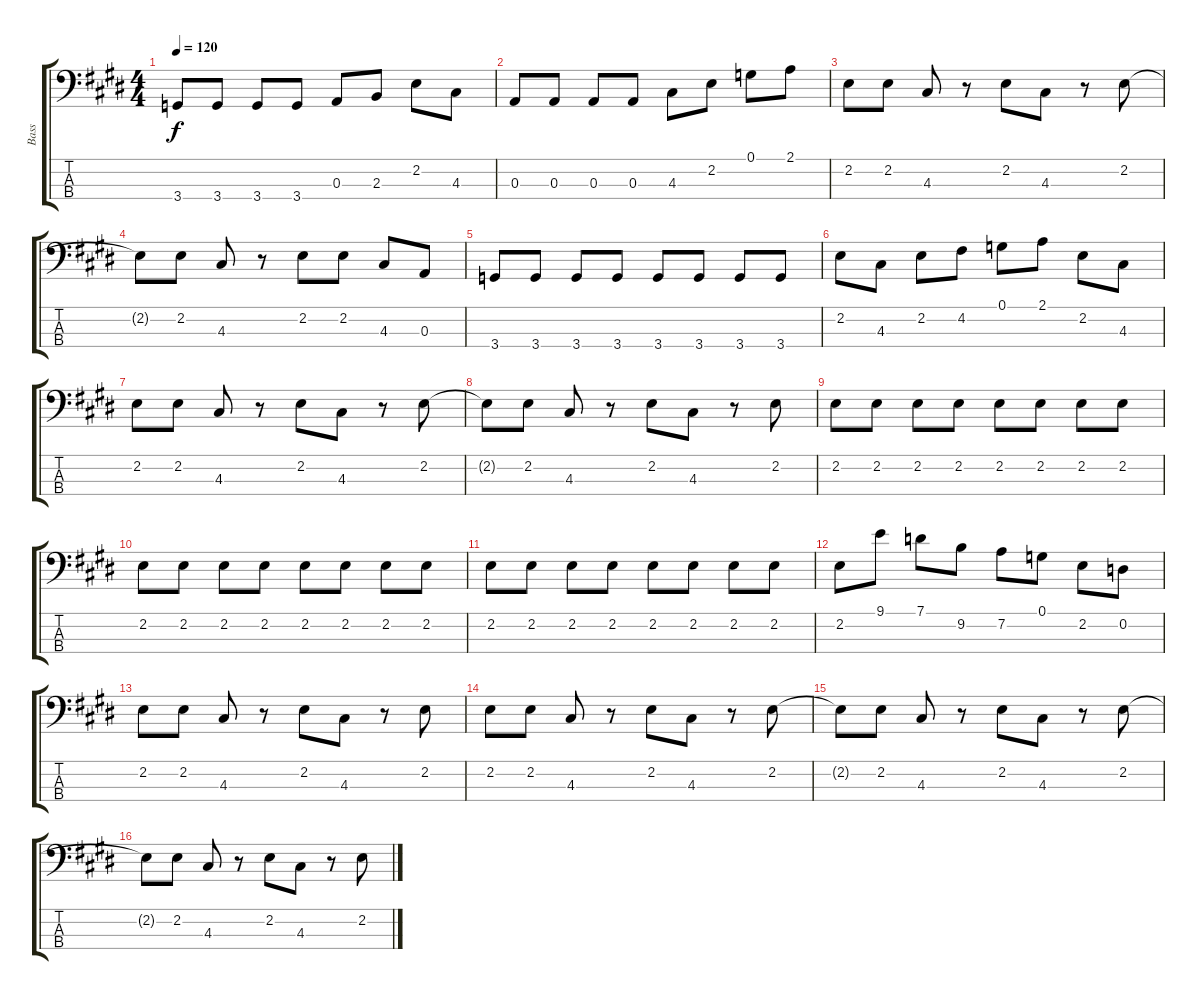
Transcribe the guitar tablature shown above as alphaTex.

\track ("Bass" "Bass") {instrument electricbassfinger}
\staff {score tabs}
\tuning (G2 D2 A1 E1) {hide}
\ts (4 4)
\tempo 120
\clef f4
\ks e
3.4.8{dy f} 3.4.8 3.4.8 3.4.8 0.3.8 2.3.8 2.2.8 4.3.8 |
0.3.8 0.3.8 0.3.8 0.3.8 4.3.8 2.2.8 0.1.8 2.1.8 |
2.2.8 2.2.8 4.3.8 r.8 2.2.8 4.3.8 r.8 2.2.8 |
2.2{t}.8 2.2.8 4.3.8 r.8 2.2.8 2.2.8 4.3.8 0.3.8 |
3.4.8 3.4.8 3.4.8 3.4.8 3.4.8 3.4.8 3.4.8 3.4.8 |
2.2.8 4.3.8 2.2.8 4.2.8 0.1.8 2.1.8 2.2.8 4.3.8 |
2.2.8 2.2.8 4.3.8 r.8 2.2.8 4.3.8 r.8 2.2.8 |
2.2{t}.8 2.2.8 4.3.8 r.8 2.2.8 4.3.8 r.8 2.2.8 |
2.2.8 2.2.8 2.2.8 2.2.8 2.2.8 2.2.8 2.2.8 2.2.8 |
2.2.8 2.2.8 2.2.8 2.2.8 2.2.8 2.2.8 2.2.8 2.2.8 |
2.2.8 2.2.8 2.2.8 2.2.8 2.2.8 2.2.8 2.2.8 2.2.8 |
2.2.8 9.1.8 7.1.8 9.2.8 7.2.8 0.1.8 2.2.8 0.2.8 |
2.2.8 2.2.8 4.3.8 r.8 2.2.8 4.3.8 r.8 2.2.8 |
2.2.8 2.2.8 4.3.8 r.8 2.2.8 4.3.8 r.8 2.2.8 |
2.2{t}.8 2.2.8 4.3.8 r.8 2.2.8 4.3.8 r.8 2.2.8 |
2.2{t}.8 2.2.8 4.3.8 r.8 2.2.8 4.3.8 r.8 2.2.8
